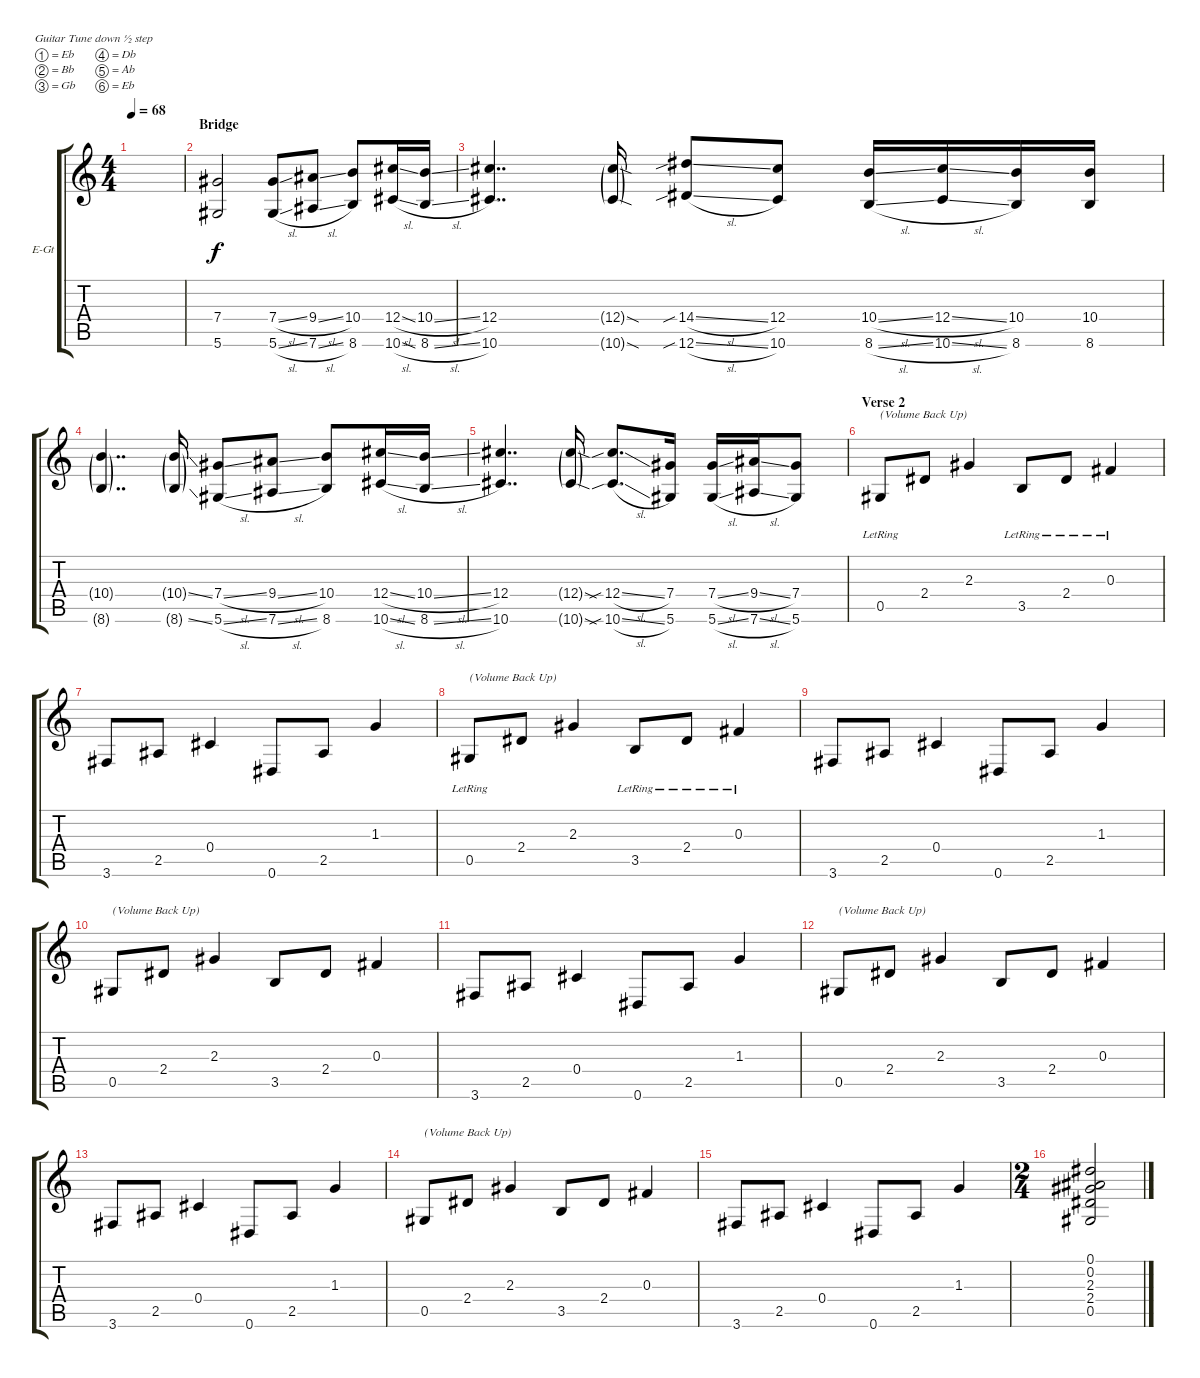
\bracketExtendMode groupsimilarinstruments
\firstSystemTrackNameOrientation horizontal
\otherSystemsTrackNameOrientation horizontal
\track ("Sasha" "E-Gt") {instrument overdrivenguitar}
\staff {score tabs}
\tuning (Eb4 Bb3 Gb3 Db3 Ab2 Eb2)
\ts (4 4)
\tempo 68
\clef g2
\ks c
|
\section ("" "Bridge")
(7.4 5.6).2 (7.4{sl} 5.6{sl}).8 (9.4{sl} 7.6{sl}).8 (10.4 8.6).8 (12.4{sl} 10.6{sl}).16 (10.4{sl} 8.6{sl}).16 |
(12.4 10.6).4{dd} (10.6{sod g} 12.4{sod g}).16 (14.4{sib sl} 12.6{sib sl}).8 (12.4 10.6).8 (10.4{sl} 8.6{sl}).16 (12.4{sl} 10.6{sl}).16 (10.4 8.6).16 (10.4 8.6).16 |
(10.4{g} 8.6{g}).4{dd} (10.4{ss g} 8.6{ss g}).16 (7.4{sl} 5.6{sl}).8 (9.4{sl} 7.6{sl}).8 (10.4 8.6).8 (12.4{sl} 10.6{sl}).16 (10.4{sl} 8.6{sl}).16 |
(12.4 10.6).4{dd} (12.4{sod g} 10.6{sod g}).16 (12.4{sib sl} 10.6{sib sl}).8{d} (7.4 5.6).16{beam split} (7.4{sl} 5.6{sl}).16{beam merge} (9.4{sl} 7.6{sl}).16 (7.4 5.6).8 |
\section ("" "Verse 2")
0.5{lr}.8{txt "(Volume Back Up)"} 2.4.8 2.3.4 3.5{lr}.8 2.4{lr}.8 0.3{lr}.4 |
3.6.8 2.5.8 0.4.4 0.6.8 2.5.8 1.3.4 |
0.5{lr}.8{txt "(Volume Back Up)"} 2.4.8 2.3.4 3.5{lr}.8 2.4{lr}.8 0.3{lr}.4 |
3.6.8 2.5.8 0.4.4 0.6.8 2.5.8 1.3.4 |
0.5.8{txt "(Volume Back Up)"} 2.4.8 2.3.4 3.5.8 2.4.8 0.3.4 |
3.6.8 2.5.8 0.4.4 0.6.8 2.5.8 1.3.4 |
0.5.8{txt "(Volume Back Up)"} 2.4.8 2.3.4 3.5.8 2.4.8 0.3.4 |
3.6.8 2.5.8 0.4.4 0.6.8 2.5.8 1.3.4 |
0.5.8{txt "(Volume Back Up)"} 2.4.8 2.3.4 3.5.8 2.4.8 0.3.4 |
3.6.8 2.5.8 0.4.4 0.6.8 2.5.8 1.3.4 |
\ts (2 4)
(0.1 0.2 2.3 2.4 0.5).2
